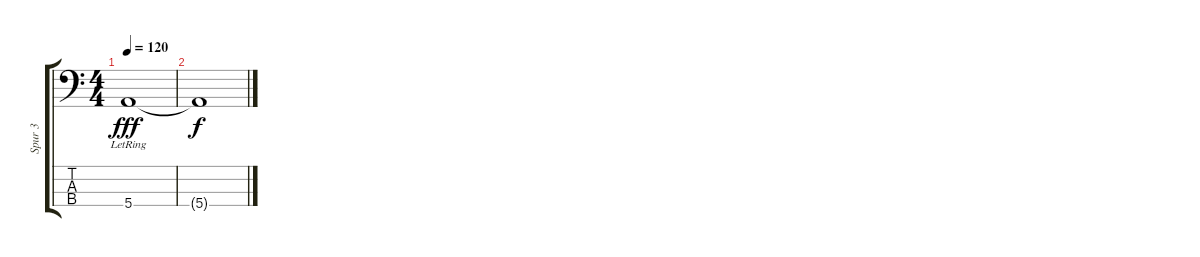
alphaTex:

\track ("Spur 3" "Spur 3") {instrument electricbassfinger}
\staff {score tabs}
\tuning (G2 D2 A1 E1) {hide}
\ts (4 4)
\tempo 120
\clef f4
\ks c
5.4{lr}.1{dy fff} |
5.4{t}.1{dy f}
